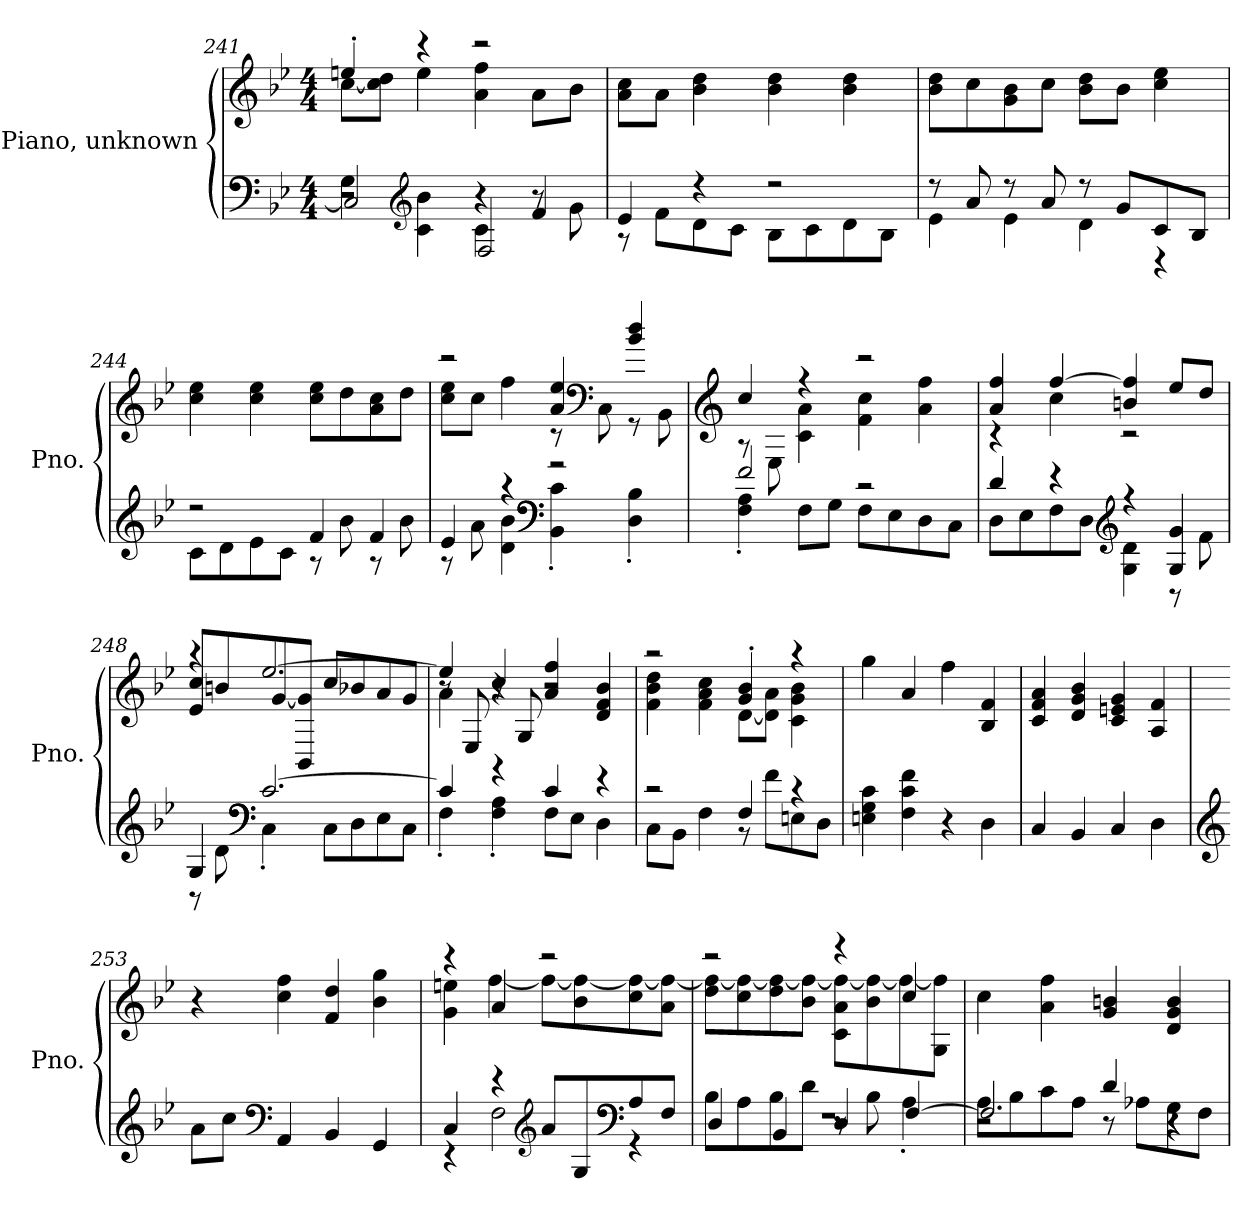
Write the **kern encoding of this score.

**kern	**kern
*part1	*part1
*staff2	*staff1
*I"Piano, unknown	*
*I'Pno.	*
!!LO:LB:g=z
*clefF4	*clefG2
*k[b-e-]	*k[b-e-]
*M4/4	*M4/4
=241	=241
*^	*^
*	*^	*	*
2r	4G\	2C/]	4een'/	[8cc\L
.	.	.	.	8cc\] 8dd\J
*clefG2	*	*	*	*
.	4c\ 4b-\	.	4r	4ee\
4r	4c\	2F/	2r	4a\ 4ff\
4f/	8r	.	.	8a\L
.	8g\	.	.	8b-\J
*	*v	*v	*	*
*	*	*v	*v
=242	=242	=242
4e-/	8r	8a\ 8cc\L
.	8f\L	8a\J
4r	8d\	4b-\ 4dd\
.	8c\J	.
2r	8B-\L	4b-\ 4dd\
.	8c\	.
.	8d\	4b-\ 4dd\
.	8B-\J	.
=243	=243	=243
8r	4e-\	8b-\ 8dd\L
8a/	.	8cc\
8r	4e-\	8g\ 8b-\
8a/	.	8cc\J
8r	4d\	8b-\ 8dd\L
8g/L	.	8b-\J
8c/	4r	4cc\ 4ee-\
8B-/J	.	.
=244	=244	=244
2r	8c\L	4cc\ 4ee-\
.	8d\	.
.	8e-\	4cc\ 4ee-\
.	8c\J	.
4f/	8r	8cc\ 8ee-\L
.	8b-\	8dd\
4f/	8r	8a\ 8cc\
.	8b-\	8dd\J
!!LO:LB:g=z
=245	=245	=245
*	*	*^
4e-/	8r	2r	8cc\ 8ee-\L
.	8a\	.	8cc\J
4r	4d\ 4b-\	.	4ff\
*clefF4	*	*	*
2r	4BB-\' 4c\'	4a/ 4ee-/	8r
*	*	*clefF4	*
.	.	.	8C\
.	4D\' 4B-\'	4b-/ 4dd/	8r
.	.	.	8BB-\
=246	=246	=246	=246
*	*	*clefG2	*
2f/	4F\' 4A\'	4cc/	8r
.	.	.	8E-\
.	8F\L	4r	4c\ 4a\
.	8G\J	.	.
2r	8F\L	2r	4f\ 4cc\
.	8E-\	.	.
.	8D\	.	4a\ 4ff\
.	8C\J	.	.
=247	=247	=247	=247
4d/	8D\L	4a/ 4ff/	4r
.	8E-\	.	.
4r	8F\	[4ff/	4cc\
.	8D\J	.	.
*clefG2	*	*	*
4r	4G\ 4d\	4bn/ 4ff/]	2r
4G/ 4g/	8r	8ee-/L	.
.	8f\	8dd/J	.
=248	=248	=248	=248
4G/	8r	4r	8e-/ 8cc/L
.	8d\	.	8bn/
*clefF4	*	*	*
[2.c/	4C'\	[2.ee-/	[8g/
.	.	.	8BB-/ 8g/]J
.	8C\L	.	8cc/L
.	8D\	.	8b-X/
.	8E-\	.	8a/
.	8C\J	.	8g/J
!!LO:PB:g=z
=249	=249	=249	=249
*	*	*	*^
4c/]	4F'\	4ee-/]	4a\	8r
.	.	.	.	8E-/
4r	4F\' 4A\'	4cc/	4r	8r
.	.	.	.	8G/
4c/	8F\L	2r	2r	4a/ 4ff/
.	8E-\J	.	.	.
4r	4D\	.	.	4d/ 4f/ 4b-/
*	*	*	*v	*v
=250	=250	=250	=250
2r	8C\L	2r	4f\ 4b-\ 4dd\
.	8BB-\J	.	.
.	4F\	.	4f\ 4a\ 4cc\
4F/	8r	4g/' 4b-/'	[8d\L
.	8f\L	.	8d\] 8a\J
4r	8En\	4r	4c\ 4g\ 4b-\
.	8D\J	.	.
*v	*v	*	*
*	*v	*v
=251	=251
4En\ 4G\ 4c\	4gg\
4F\ 4c\ 4f\	4a/
4r	4ff\
4D\	4B-/ 4f/
=252	=252
4C/	4c/ 4f/ 4a/
4BB-/	4d/ 4g/ 4b-/
4C/	4c/ 4en/ 4g/
4D\	4A/ 4f/
=253	=253
*clefG2	*
8a\L	4r
8cc\J	.
*clefF4	*
4AA/	4cc\ 4ff\
4BB-/	4f/ 4dd/
4GG/	4b-\ 4gg\
!!LO:LB:g=z
=254	=254
*^	*^
4C/	4r	4r	4g\ 4een\
4r	2F\	4a/	[4ff\
*clefG2	*	*	*
8a/L	.	2r	8ff\L_
8G/	.	.	8b-\ 8ff\_
*clefF4	*	*	*
8A/	4r	.	8cc\ 8ff\_
8F/J	.	.	8a\ 8ff\_J
=255	=255	=255	=255
*	*^	*	*
1r	8B-\L	4D/	2r	8dd\ 8ff\_L
.	8A\	.	.	8cc\ 8ff\_
.	8B-\	4BB-/	.	8dd\ 8ff\_
.	8d\J	.	.	8b-\ 8ff\_J
.	8r	4D/	4r	8c\ 8a\ 8ff\_L
.	8B-\	.	.	8b-\ 8ff\_
.	4A'\	[4F/	4cc/	8ff\_
.	.	.	.	8G\ 8ff\]J
*	*	*	*v	*v
=256	=256	=256	=256
2r	8A\L	2.F/]	4cc\
.	8B-\	.	.
.	8c\	.	4a\ 4ff\
.	8A\J	.	.
4d/	8r	.	4g/ 4bn/
.	8A-X\L	.	.
4r	8G\	4r	4d/ 4g/ 4b/
.	8F\J	.	.
*v	*v	*v	*
=	=
*-	*-
